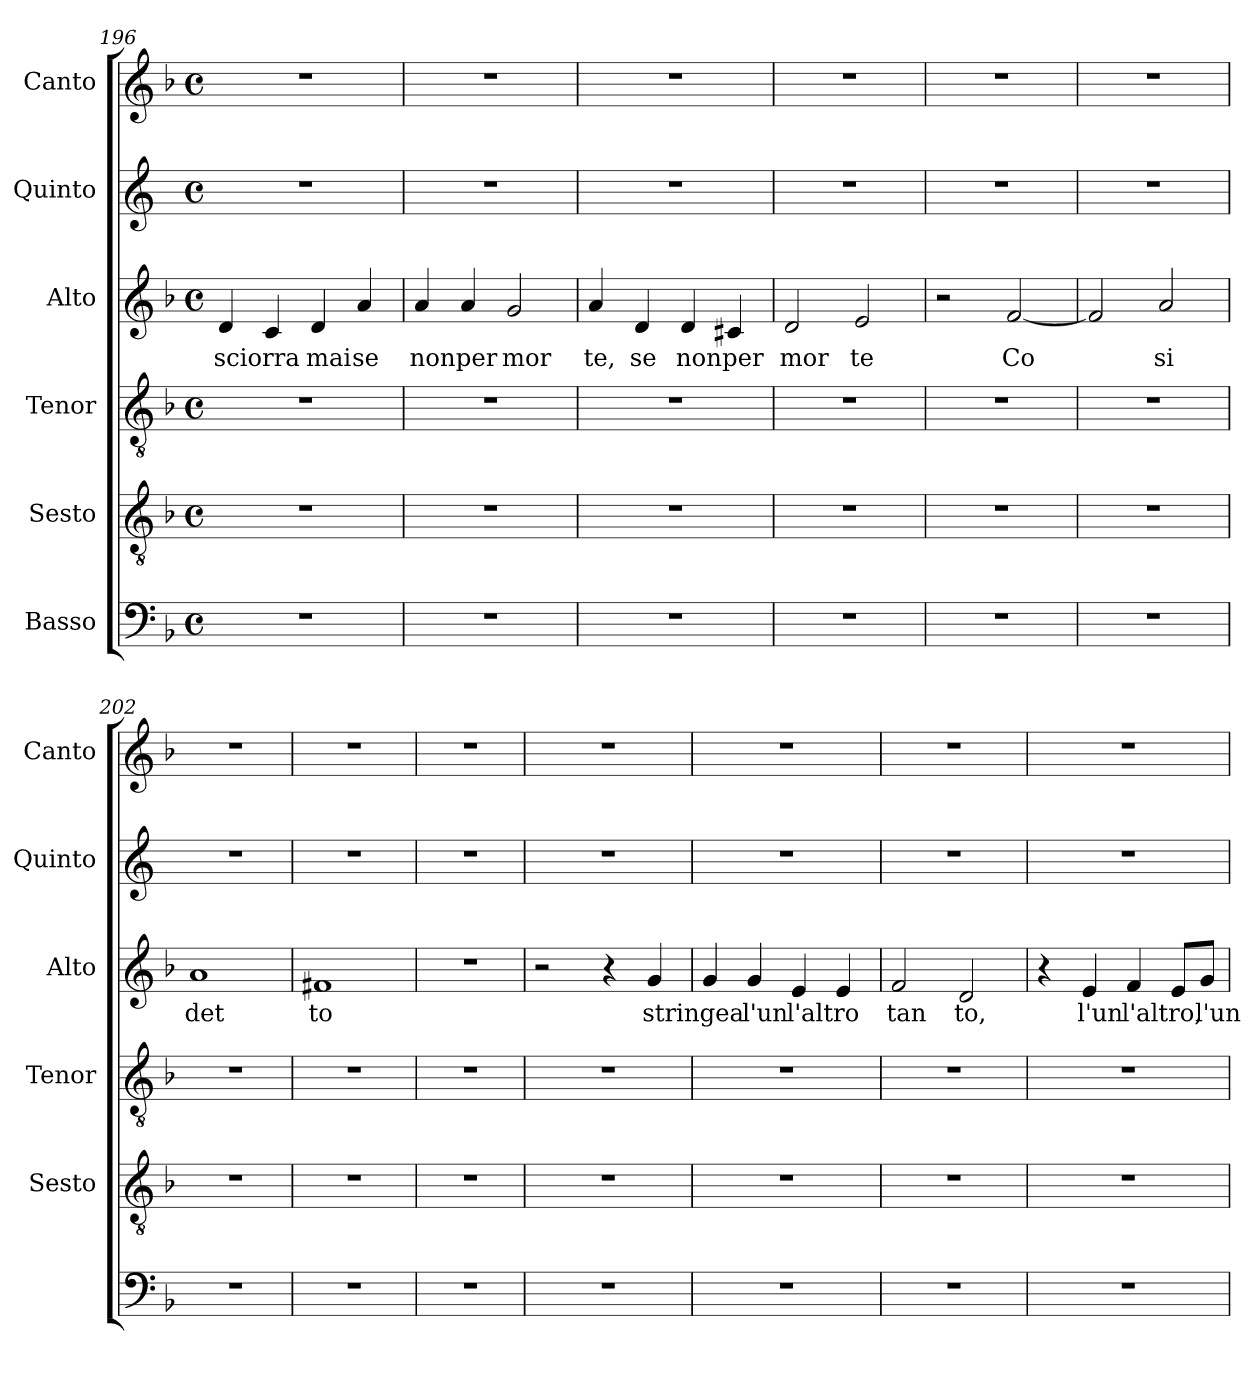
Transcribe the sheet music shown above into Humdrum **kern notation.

**kern	**kern	**kern	**kern	**text	**kern	**kern
*part6	*part5	*part4	*part3	*part3	*part2	*part1
*staff6	*staff5	*staff4	*staff3	*staff3	*staff2	*staff1
*I"Basso	*I"Sesto	*I"Tenor	*I"Alto	*	*I"Quinto	*I"Canto
*	*I'Sesto	*I'Tenor	*I'Alto	*	*I'Quinto	*I'Canto
*clefF4	*clefGv2	*clefGv2	*clefG2	*	*clefG2	*clefG2
*k[b-]	*k[b-]	*k[b-]	*k[b-]	*	*k[]	*k[b-]
*F:	*F:	*F:	*F:	*	*C:	*F:
*M4/4	*M4/4	*M4/4	*M4/4	*	*M4/4	*M4/4
*met(c)	*met(c)	*met(c)	*met(c)	*	*met(c)	*met(c)
=196	=196	=196	=196	=196	=196	=196
!	!	!	!	!LO:LY:b:cj	!	!
1r	1r	1r	4d/	sciorra	1r	1r
.	.	.	4c/	.	.	.
!	!	!	!	!LO:LY:b:cj	!	!
.	.	.	4d/	mai	.	.
!	!	!	!	!LO:LY:b:cj	!	!
.	.	.	4a/	se	.	.
=197	=197	=197	=197	=197	=197	=197
!	!	!	!	!LO:LY:b:cj	!	!
1r	1r	1r	4a/	non	1r	1r
!	!	!	!	!LO:LY:b:cj	!	!
.	.	.	4a/	per	.	.
!	!	!	!	!LO:LY:b:cj	!	!
.	.	.	2g/	mor	.	.
!!LO:LB:g=z
=198	=198	=198	=198	=198	=198	=198
!	!	!	!	!LO:LY:b:cj	!	!
1r	1r	1r	4a/	te,	1r	1r
!	!	!	!	!LO:LY:b:cj	!	!
.	.	.	4d/	se	.	.
!	!	!	!	!LO:LY:b:cj	!	!
.	.	.	4d/	non	.	.
!	!	!	!	!LO:LY:b:cj	!	!
.	.	.	4c#X/	per	.	.
=199	=199	=199	=199	=199	=199	=199
!	!	!	!	!LO:LY:b:cj	!	!
1r	1r	1r	2d/	mor	1r	1r
!	!	!	!	!LO:LY:b:cj	!	!
.	.	.	2e/	te	.	.
=200	=200	=200	=200	=200	=200	=200
1r	1r	1r	2r	.	1r	1r
!	!	!	!	!LO:LY:b	!	!
.	.	.	[<2f/	Co	.	.
=201	=201	=201	=201	=201	=201	=201
1r	1r	1r	2f/]	.	1r	1r
!	!	!	!	!LO:LY:b:cj	!	!
.	.	.	2a/	si	.	.
=202	=202	=202	=202	=202	=202	=202
!	!	!	!	!LO:LY:b:cj	!	!
1r	1r	1r	1a	det	1r	1r
=203	=203	=203	=203	=203	=203	=203
!	!	!	!	!LO:LY:b:cj	!	!
1r	1r	1r	1f#X	to	1r	1r
=204	=204	=204	=204	=204	=204	=204
1r	1r	1r	1r	.	1r	1r
=205	=205	=205	=205	=205	=205	=205
1r	1r	1r	2r	.	1r	1r
.	.	.	4r	.	.	.
!	!	!	!	!LO:LY:b:cj	!	!
.	.	.	4g/	stringea	.	.
=206	=206	=206	=206	=206	=206	=206
1r	1r	1r	4g/	.	1r	1r
!	!	!	!	!LO:LY:b:cj	!	!
.	.	.	4g/	l'un	.	.
!	!	!	!	!LO:LY:b:cj	!	!
.	.	.	4e/	l'altro	.	.
.	.	.	4e/	.	.	.
=207	=207	=207	=207	=207	=207	=207
!	!	!	!	!LO:LY:b:cj	!	!
1r	1r	1r	2f/	tan	1r	1r
!	!	!	!	!LO:LY:b:cj	!	!
.	.	.	2d/	to,	.	.
=208	=208	=208	=208	=208	=208	=208
1r	1r	1r	4r	.	1r	1r
!	!	!	!	!LO:LY:b:cj	!	!
.	.	.	4e/	l'un	.	.
!	!	!	!	!LO:LY:b	!	!
.	.	.	4f/	l'altro,	.	.
.	.	.	8e/L	.	.	.
!	!	!	!	!LO:LY:b:cj	!	!
.	.	.	8g/J	l'un	.	.
=	=	=	=	=	=	=
*-	*-	*-	*-	*-	*-	*-
